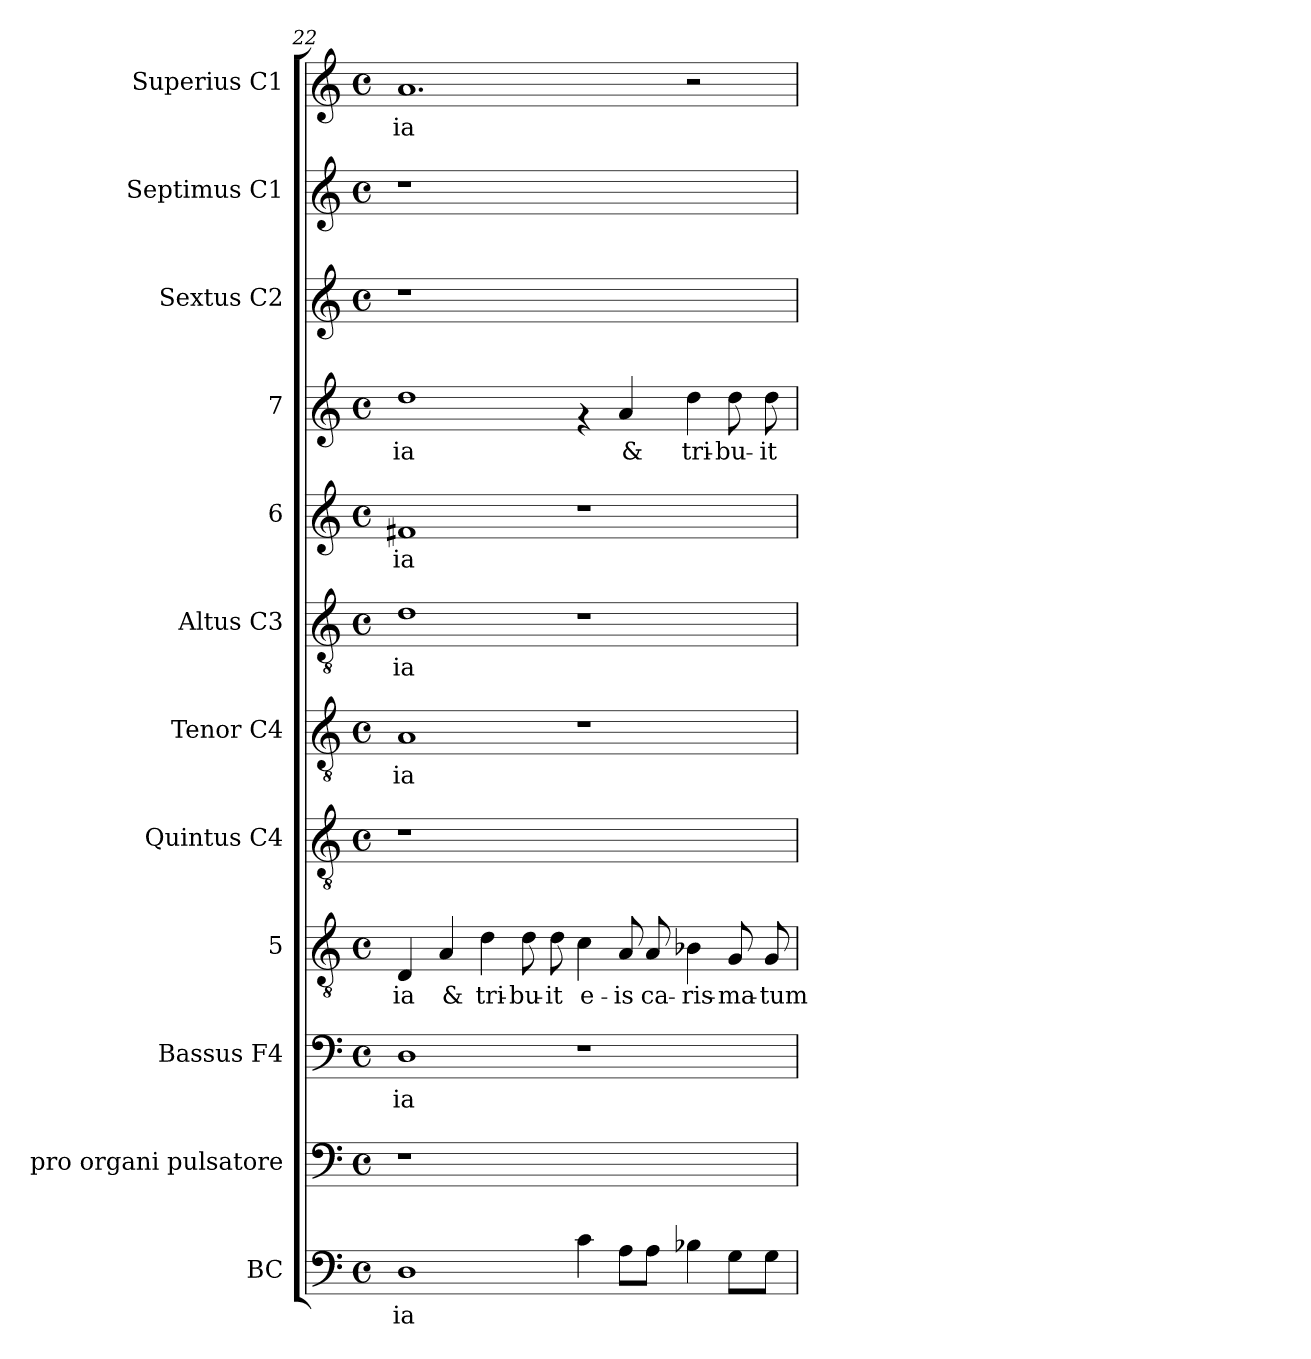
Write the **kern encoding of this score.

**kern	**text	**kern	**kern	**text	**kern	**text	**kern	**kern	**text	**kern	**text	**kern	**text	**kern	**text	**kern	**kern	**kern	**text
*part12	*part12	*part11	*part10	*part10	*part9	*part9	*part8	*part7	*part7	*part6	*part6	*part5	*part5	*part4	*part4	*part3	*part2	*part1	*part1
*staff12	*staff12	*staff11	*staff10	*staff10	*staff9	*staff9	*staff8	*staff7	*staff7	*staff6	*staff6	*staff5	*staff5	*staff4	*staff4	*staff3	*staff2	*staff1	*staff1
*I"BC	*	*I"pro organi  pulsatore	*I"Bassus  F4	*	*I"5	*	*I"Quintus  C4	*I"Tenor  C4	*	*I"Altus  C3	*	*I"6	*	*I"7	*	*I"Sextus  C2	*I"Septimus  C1	*I"Superius  C1	*
*I'BC	*	*	*I'B	*	*	*	*	*I'T	*	*I'A	*	*	*	*	*	*I'S	*	*I'S	*
*clefF4	*	*clefF4	*clefF4	*	*clefGv2	*	*clefGv2	*clefGv2	*	*clefGv2	*	*clefG2	*	*clefG2	*	*clefG2	*clefG2	*clefG2	*
*k[]	*	*k[]	*k[]	*	*k[]	*	*k[]	*k[]	*	*k[]	*	*k[]	*	*k[]	*	*k[]	*k[]	*k[]	*
*C:	*	*C:	*C:	*	*C:	*	*C:	*C:	*	*C:	*	*C:	*	*C:	*	*C:	*C:	*C:	*
*M4/4	*	*M4/4	*M4/4	*	*M4/4	*	*M4/4	*M4/4	*	*M4/4	*	*M4/4	*	*M4/4	*	*M4/4	*M4/4	*M4/4	*
*met(c)	*	*met(c)	*met(c)	*	*met(c)	*	*met(c)	*met(c)	*	*met(c)	*	*met(c)	*	*met(c)	*	*met(c)	*met(c)	*met(c)	*
=22	=22	=22	=22	=22	=22	=22	=22	=22	=22	=22	=22	=22	=22	=22	=22	=22	=22	=22	=22
!	!LO:LY:a:cj	!	!	!LO:LY:b:cj	!	!LO:LY:b:cj	!	!	!LO:LY:b:cj	!	!LO:LY:b:cj	!	!LO:LY:b:cj	!	!LO:LY:b:cj	!	!	!	!LO:LY:b:cj
1D	-ia	1r	1D	-ia	4D/	-ia	1r	1A	-ia	1d	-ia	1f#X	-ia	1dd	-ia	1r	1r	1.a	-ia
!	!	!	!	!	!	!LO:LY:b:cj	!	!	!	!	!	!	!	!	!	!	!	!	!
.	.	.	.	.	4A/	&	.	.	.	.	.	.	.	.	.	.	.	.	.
!	!	!	!	!	!	!LO:LY:b:cj	!	!	!	!	!	!	!	!	!	!	!	!	!
.	.	.	.	.	4d\	tri-	.	.	.	.	.	.	.	.	.	.	.	.	.
!	!	!	!	!	!	!LO:LY:b:cj	!	!	!	!	!	!	!	!	!	!	!	!	!
.	.	.	.	.	8d\	-bu-	.	.	.	.	.	.	.	.	.	.	.	.	.
!	!	!	!	!	!	!LO:LY:b:cj	!	!	!	!	!	!	!	!	!	!	!	!	!
.	.	.	.	.	8d\	-it	.	.	.	.	.	.	.	.	.	.	.	.	.
!	!LO:LY:a:cj	!	!	!	!	!LO:LY:b:cj	!	!	!	!	!	!	!	!	!	!	!	!	!
4c\	.	1ryy	1r	.	4c\	e-	1ryy	1r	.	1r	.	1r	.	4rf	.	1ryy	1ryy	.	.
!	!LO:LY:a:cj	!	!	!	!	!LO:LY:b:cj	!	!	!	!	!	!	!	!	!LO:LY:b:cj	!	!	!	!
8A\L	.	.	.	.	8A/	-is	.	.	.	.	.	.	.	4a/	&	.	.	.	.
!	!LO:LY:a:cj	!	!	!	!	!LO:LY:b:cj	!	!	!	!	!	!	!	!	!	!	!	!	!
8A\J	.	.	.	.	8A/	ca-	.	.	.	.	.	.	.	.	.	.	.	.	.
!	!LO:LY:a:cj	!	!	!	!	!LO:LY:b:cj	!	!	!	!	!	!	!	!	!LO:LY:b:cj	!	!	!	!
4B-X\	.	.	.	.	4B-X\	-ris-	.	.	.	.	.	.	.	4dd\	tri-	.	.	2r	.
!	!LO:LY:a:cj	!	!	!	!	!LO:LY:b:cj	!	!	!	!	!	!	!	!	!LO:LY:b:cj	!	!	!	!
8G\L	.	.	.	.	8G/	-ma-	.	.	.	.	.	.	.	8dd\	-bu-	.	.	.	.
!	!LO:LY:a:cj	!	!	!	!	!LO:LY:b:cj	!	!	!	!	!	!	!	!	!LO:LY:b:cj	!	!	!	!
8G\J	.	.	.	.	8G/	-tum	.	.	.	.	.	.	.	8dd\	-it	.	.	.	.
=	=	=	=	=	=	=	=	=	=	=	=	=	=	=	=	=	=	=	=
*-	*-	*-	*-	*-	*-	*-	*-	*-	*-	*-	*-	*-	*-	*-	*-	*-	*-	*-	*-
